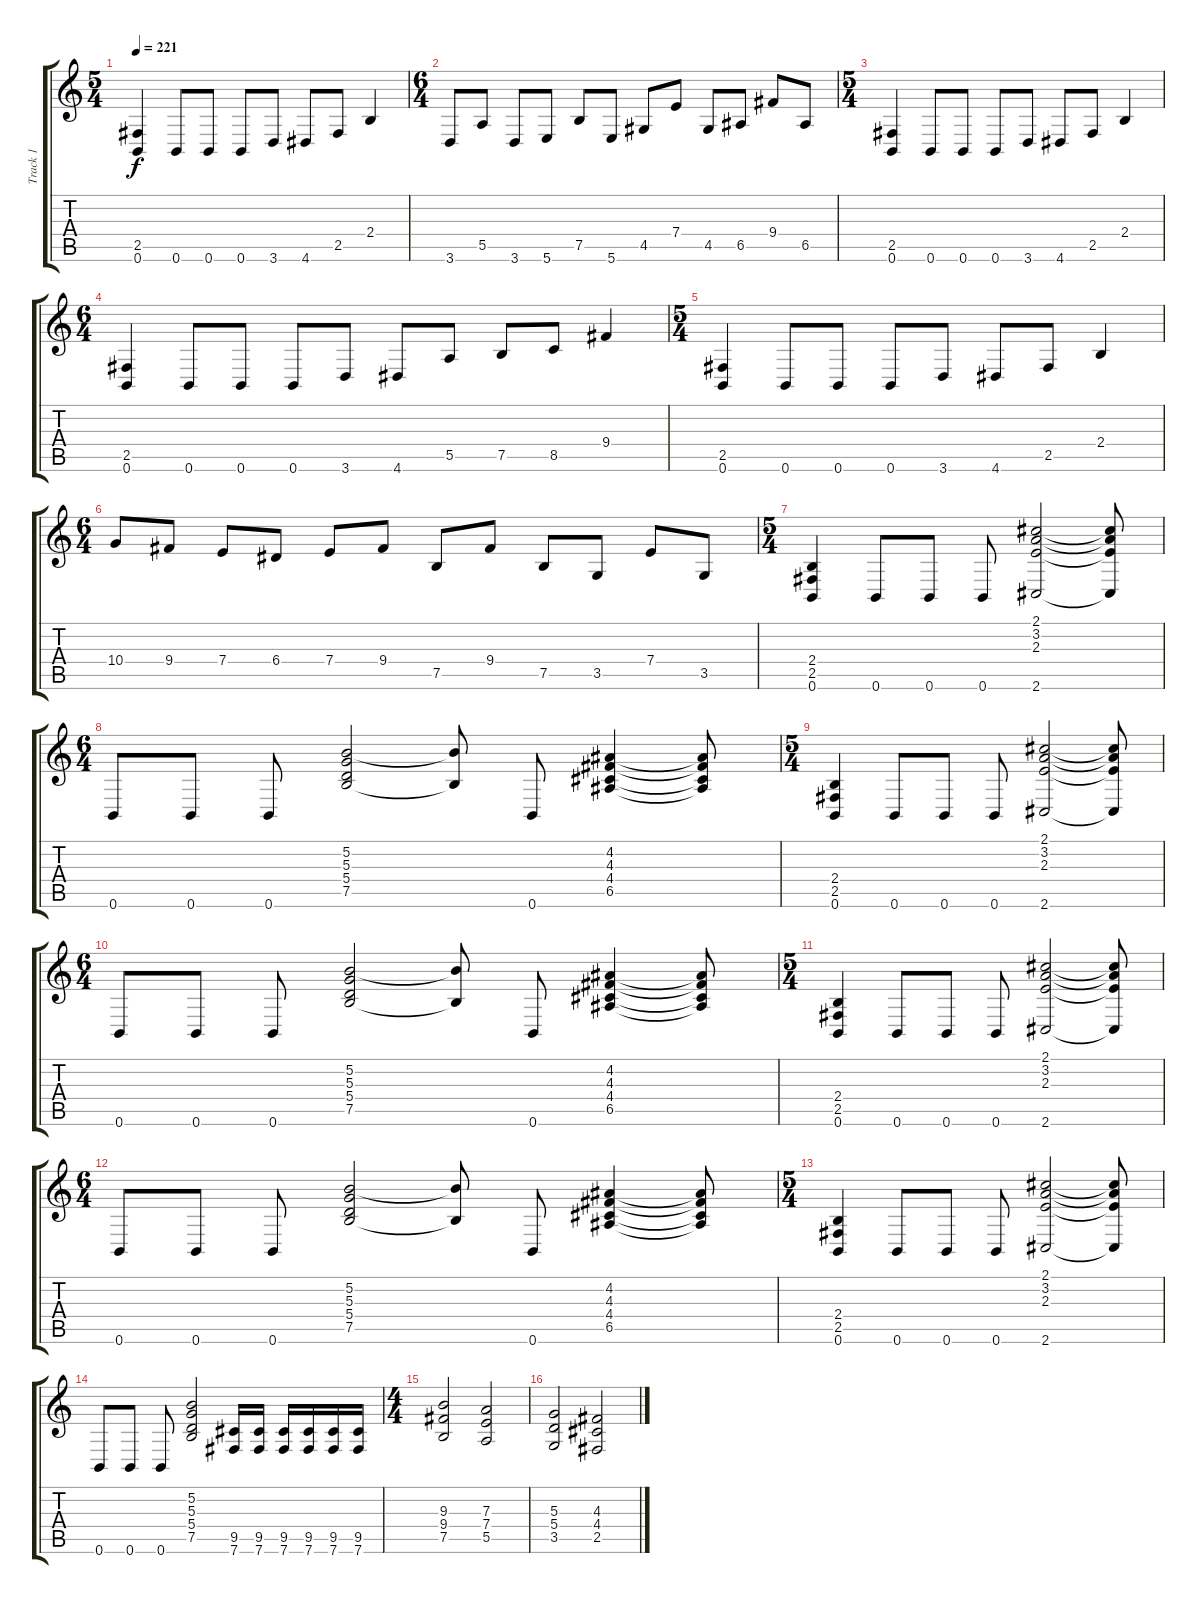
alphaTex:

\track ("Track 1" "Track 1") {instrument distortionguitar}
\staff {score tabs}
\tuning (B3 Gb3 D3 A2 E2 B1) {hide}
\ts (5 4)
\tempo 221
\clef g2
\ks c
(2.5 0.6).4{dy f} 0.6.8 0.6.8 0.6.8 3.6.8 4.6.8 2.5.8 2.4.4 |
\ts (6 4)
3.6.8 5.5.8 3.6.8 5.6.8 7.5.8 5.6.8 4.5.8 7.4.8 4.5.8 6.5.8 9.4.8 6.5.8 |
\ts (5 4)
(2.5 0.6).4 0.6.8 0.6.8 0.6.8 3.6.8 4.6.8 2.5.8 2.4.4 |
\ts (6 4)
(2.5 0.6).4 0.6.8 0.6.8 0.6.8 3.6.8 4.6.8 5.5.8 7.5.8 8.5.8 9.4.4 |
\ts (5 4)
(2.5 0.6).4 0.6.8 0.6.8 0.6.8 3.6.8 4.6.8 2.5.8 2.4.4 |
\ts (6 4)
10.4.8 9.4.8 7.4.8 6.4.8 7.4.8 9.4.8 7.5.8 9.4.8 7.5.8 3.5.8 7.4.8 3.5.8 |
\ts (5 4)
(2.4 2.5 0.6).4 0.6.8 0.6.8 0.6.8 (2.1 3.2 2.3 2.6).2 (2.1{t} 3.2{t} 2.3{t} 2.6{t}).8 |
\ts (6 4)
0.6.8 0.6.8 0.6.8 (5.2 5.3 5.4 7.5).2 (5.2{t} 7.5{t}).8 0.6.8 (4.2 4.3 4.4 6.5).4 (4.2{t} 4.3{t} 4.4{t} 6.5{t}).8 |
\ts (5 4)
(2.4 2.5 0.6).4 0.6.8 0.6.8 0.6.8 (2.1 3.2 2.3 2.6).2 (2.1{t} 3.2{t} 2.3{t} 2.6{t}).8 |
\ts (6 4)
0.6.8 0.6.8 0.6.8 (5.2 5.3 5.4 7.5).2 (5.2{t} 7.5{t}).8 0.6.8 (4.2 4.3 4.4 6.5).4 (4.2{t} 4.3{t} 4.4{t} 6.5{t}).8 |
\ts (5 4)
(2.4 2.5 0.6).4 0.6.8 0.6.8 0.6.8 (2.1 3.2 2.3 2.6).2 (2.1{t} 3.2{t} 2.3{t} 2.6{t}).8 |
\ts (6 4)
0.6.8 0.6.8 0.6.8 (5.2 5.3 5.4 7.5).2 (5.2{t} 7.5{t}).8 0.6.8 (4.2 4.3 4.4 6.5).4 (4.2{t} 4.3{t} 4.4{t} 6.5{t}).8 |
\ts (5 4)
(2.4 2.5 0.6).4 0.6.8 0.6.8 0.6.8 (2.1 3.2 2.3 2.6).2 (2.1{t} 3.2{t} 2.3{t} 2.6{t}).8 |
0.6.8 0.6.8 0.6.8 (5.2 5.3 5.4 7.5).2 (9.5 7.6).16 (9.5 7.6).16 (9.5 7.6).16 (9.5 7.6).16 (9.5 7.6).16 (9.5 7.6).16 |
\ts (4 4)
(9.3 9.4 7.5).2 (7.3 7.4 5.5).2 |
(5.3 5.4 3.5).2 (4.3 4.4 2.5).2
